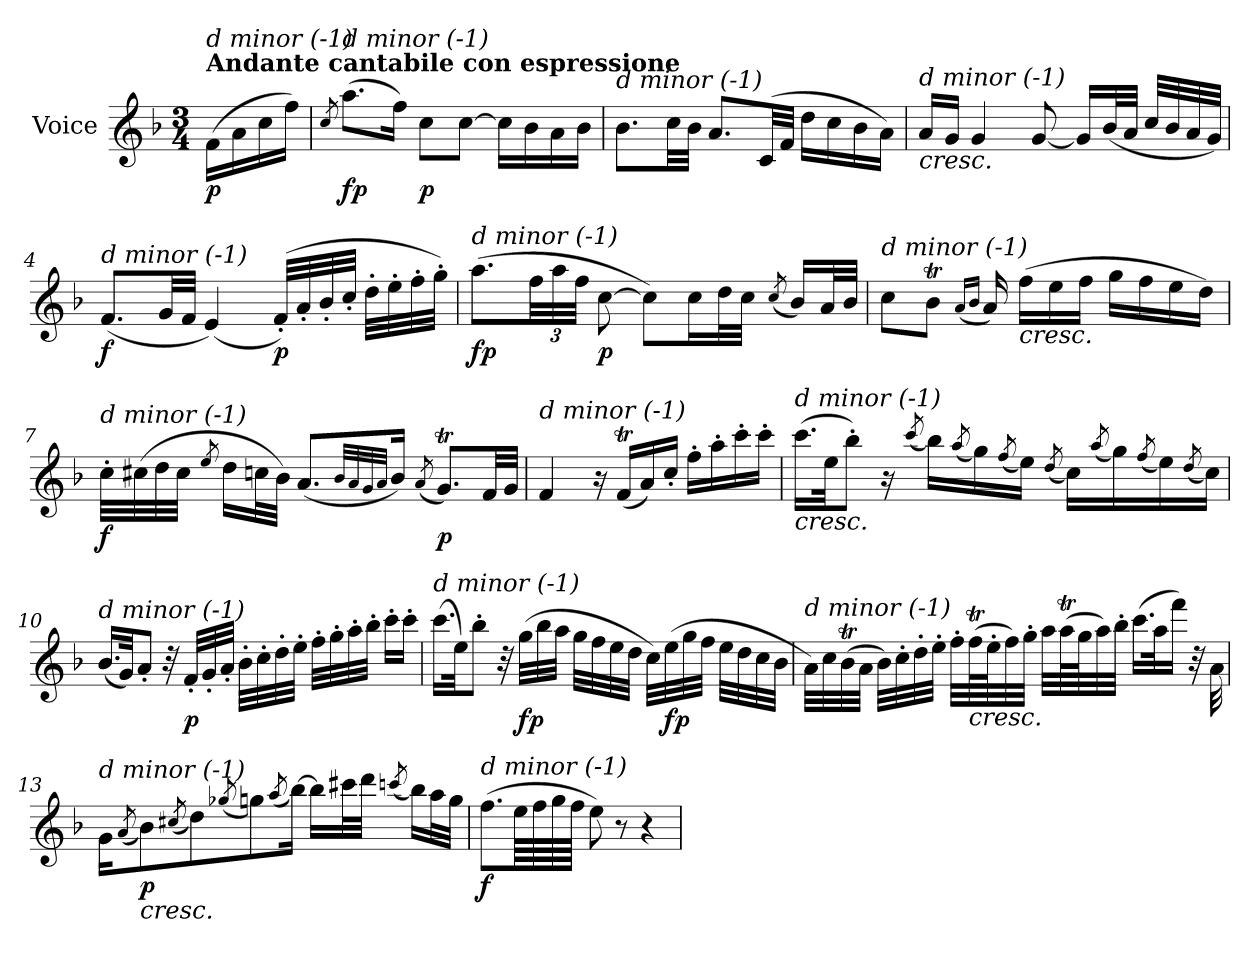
**kern	**dynam
*part1	*part1
*staff1	*staff1
*I"Voice	*
*I'V	*
*clefG2	*
*k[b-]	*
*M3/4	*
*MM40	*
=	=
!LO:TX:a:B:t=Andante cantabile con espressione	!
!LO:TX:i:t=d minor (-1)	!
!	!LO:DY:b
(>16f\LL	p
16a\	.
16cc\	.
16ff\JJ)	.
=1	=1
8qcc/	.
!LO:TX:i:t=d minor (-1)	!
!	!LO:DY:b
(>8.aa\L	fp
16ff\Jk)	.
!	!LO:DY:b
8cc\L	p
[8cc\J	.
16cc\LL]	.
16b-\	.
16a\	.
16b-\JJ	.
=2	=2
!LO:TX:i:t=d minor (-1)	!
8.b-\L	.
32cc\LL	.
32b-\JJJ	.
8.a/L	.
(>32c/LL	.
32f/JJJ	.
16dd\LL	.
16cc\	.
16b-\	.
16a\JJ)	.
=3	=3
!LO:TX:b:i:t=cresc.	!
!LO:TX:i:t=d minor (-1)	!
16a/LL	.
16g/JJ	.
4g/	.
[8g/	.
16g/LL]	.
(<32b-/L	.
32a/JJJ	.
32cc/LLL	.
32b-/	.
32a/	.
32g/JJJ)	.
!!LO:LB:g=z
=4	=4
!LO:TX:i:t=d minor (-1)	!
!	!LO:DY:b
(<8.f/L	f
32g/LL	.
32f/JJJ	.
(<4e/)	.
!	!LO:DY:b
(>32f'/LLL)	p
32a'/	.
32b-'/	.
32cc'/JJJ	.
32dd'\LLL	.
32ee'\	.
32ff'\	.
32gg'\JJJ)	.
=5	=5
!LO:TX:i:t=d minor (-1)	!
!	!LO:DY:b
(>8.aa\L	fp
*Xbrackettup	*
48ff\LL	.
48aa\	.
48ff\JJJ	.
!	!LO:DY:b
[8cc\	p
8cc\L])	.
16cc\L	.
32dd\L	.
32cc\JJJ	.
(<8qcc/	.
16b-/LL)	.
32a/L	.
32b-/JJJ	.
=6	=6
!LO:TX:i:t=d minor (-1)	!
8cc\L	.
8b-T\J	.
(<16qa/LL	.
16qb-/JJ	.
16a/)	.
!LO:TX:b:i:t=cresc.	!
(>16ff\LL	.
16ee\	.
16ff\JJ	.
16gg\LL	.
16ff\	.
16ee\	.
16dd\JJ)	.
!!LO:LB:g=z
=7	=7
!LO:TX:i:t=d minor (-1)	!
!	!LO:DY:b
32cc'\LLL	f
(>32cc#X\	.
32dd\	.
32cc#\JJJ	.
8qee/	.
16dd\LL	.
32ccn\L	.
32b-\JJJ)	.
(<8.a/L	.
32qb-/LLL	.
32qa/	.
32qg/	.
32qa/JJJ	.
16b-/Jk)	.
(<8qa/	.
!	!LO:DY:b
8.gT/L)	p
32f/LL	.
32g/JJJ	.
=8	=8
!LO:TX:i:t=d minor (-1)	!
4f/	.
16r	.
(<16fT/LL	.
16a/)	.
16cc'/JJ	.
16ff'\LL	.
16aa'\	.
16ccc'\	.
16ccc'\JJ	.
!!LO:LB:g=z
=9	=9
!LO:TX:b:i:t=cresc.	!
!LO:TX:i:t=d minor (-1)	!
(>16.ccc\LL	.
32ee\JK	.
8bb-'\J)	.
16r	.
(<8qccc/	.
16bb-\LL)	.
(<8qaa/	.
16gg\)	.
(<8qff/	.
16ee\JJ)	.
(<8qdd/	.
16cc\LL)	.
(<8qaa/	.
16gg\)	.
(<8qff/	.
16ee\)	.
(<8qdd/	.
16cc\JJ)	.
=10	=10
!LO:TX:i:t=d minor (-1)	!
(<16.b-/LL	.
32g/JK)	.
8a'/J	.
32r	.
!	!LO:DY:b
32f'/LLL	p
32g'/	.
32a'/JJJ	.
32b-'\LLL	.
32cc'\	.
32dd'\	.
32ee'\JJJ	.
32ff'\LLL	.
32gg'\	.
32aa'\	.
32bb-'\JJJ	.
16ccc'\LL	.
16ccc'\JJ	.
!!LO:LB:g=z
=11	=11
!LO:TX:i:t=d minor (-1)	!
(>16.ccc\LL	.
32ee\JK)	.
8bb-'\J	.
32r	.
!	!LO:DY:b
(>32gg\LLL	fp
32bb-\	.
32aa\JJJ	.
32gg\LLL	.
32ff\	.
32ee\	.
32dd\JJJ	.
32cc\LLL)	.
!	!LO:DY:b
(>32ee\	fp
32gg\	.
32ff\JJJ	.
32ee\LLL	.
32dd\	.
32cc\	.
32b-\JJJ	.
=12	=12
!LO:TX:i:t=d minor (-1)	!
32a\LLL)	.
32cc\	.
(>32b-T\	.
32a\JJJ	.
32b-\LLL)	.
32cc'\	.
32dd'\	.
32ee'\JJJ	.
32ff'\LLL	.
!LO:TX:b:i:t=cresc.	!
(>64ffT\L	.
64ee'\J	.
32ff\)	.
32gg'\JJJ	.
32aa\LLL	.
(>64aat\L	.
64gg\J	.
32aa\)	.
32bb-'\JJJ	.
(>16.ccc\LL	.
32aa\K	.
16fff\JJ)	.
32r	.
32a\	.
!!LO:LB:g=z
=13	=13
!LO:TX:i:t=d minor (-1)	!
16g\KL	.
(<8qa/	.
!LO:TX:b:i:t=cresc.	!
!	!LO:DY:b
8b-\)	p
(<8qcc#X/	.
8dd\)	.
(<8qgg-Xi/	.
8gg\)	.
(<8qaa/	.
[16bb-\Jk)	.
16bb-\LL]	.
32ccc#X\L	.
32ddd\JJJ	.
(<8qcccn/	.
16bb-\LL)	.
32aa\L	.
32gg\JJJ	.
=14	=14
!LO:TX:i:t=d minor (-1)	!
!	!LO:DY:b
(>8.ff\L	f
64ee\LLL	.
64ff\	.
64gg\	.
64ff\JJJJ	.
8ee\)	.
8r	.
4r	.
=	=
*-	*-
